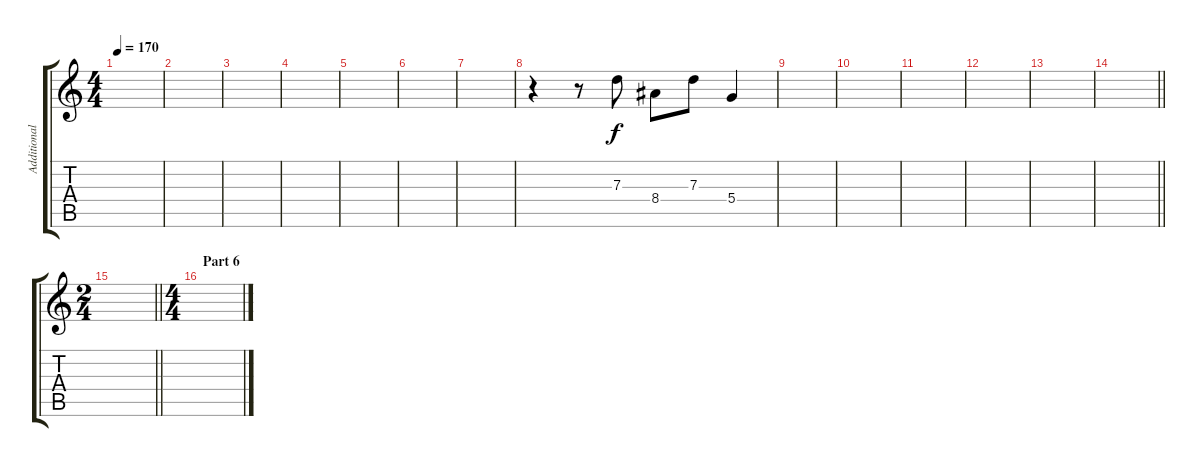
\track ("Additional Gtr" "Additional") {instrument distortionguitar}
\staff {score tabs}
\tuning (E4 B3 G3 D3 A2 E2) {hide}
\ts (4 4)
\tempo 170
\clef g2
\ks c
|
|
|
|
|
|
|
r.4 r.8 7.3.8 8.4.8 7.3.8 5.4.4 |
|
|
|
|
|
\barLineRight lightlight
|
\ts (2 4)
\barLineRight lightlight
|
\ts (4 4)
\section ("" "Part 6")
